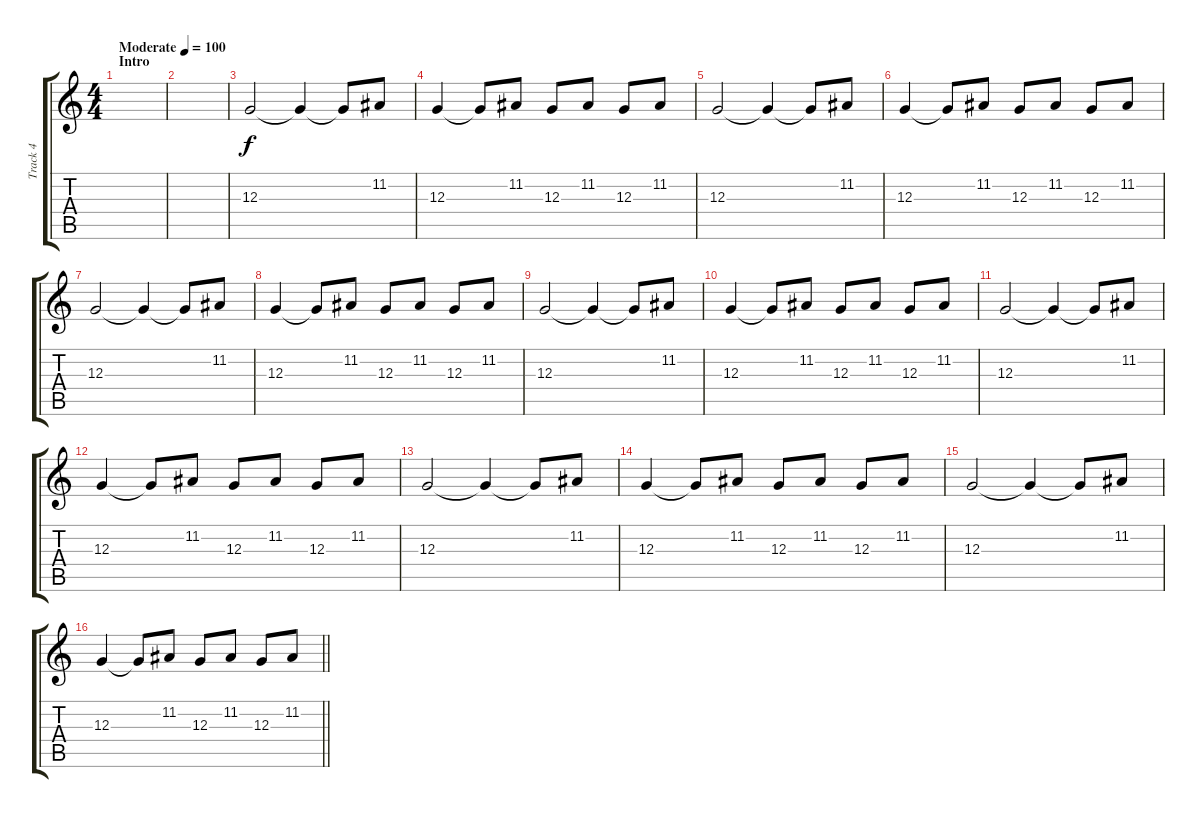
\track ("Track 4" "Track 4") {instrument recorder}
\staff {score tabs}
\tuning (E4 B3 G3 D3 A2 E2) {hide}
\ts (4 4)
\section ("" "Intro")
\tempo (100 "Moderate")
\clef g2
\ks c
|
|
12.3.2 12.3{t}.4 12.3{t}.8 11.2.8 |
12.3.4 12.3{t}.8 11.2.8 12.3.8 11.2.8 12.3.8 11.2.8 |
12.3.2 12.3{t}.4 12.3{t}.8 11.2.8 |
12.3.4 12.3{t}.8 11.2.8 12.3.8 11.2.8 12.3.8 11.2.8 |
12.3.2 12.3{t}.4 12.3{t}.8 11.2.8 |
12.3.4 12.3{t}.8 11.2.8 12.3.8 11.2.8 12.3.8 11.2.8 |
12.3.2 12.3{t}.4 12.3{t}.8 11.2.8 |
12.3.4 12.3{t}.8 11.2.8 12.3.8 11.2.8 12.3.8 11.2.8 |
12.3.2 12.3{t}.4 12.3{t}.8 11.2.8 |
12.3.4 12.3{t}.8 11.2.8 12.3.8 11.2.8 12.3.8 11.2.8 |
12.3.2 12.3{t}.4 12.3{t}.8 11.2.8 |
12.3.4 12.3{t}.8 11.2.8 12.3.8 11.2.8 12.3.8 11.2.8 |
12.3.2 12.3{t}.4 12.3{t}.8 11.2.8 |
\barLineRight lightlight
12.3.4 12.3{t}.8 11.2.8 12.3.8 11.2.8 12.3.8 11.2.8
